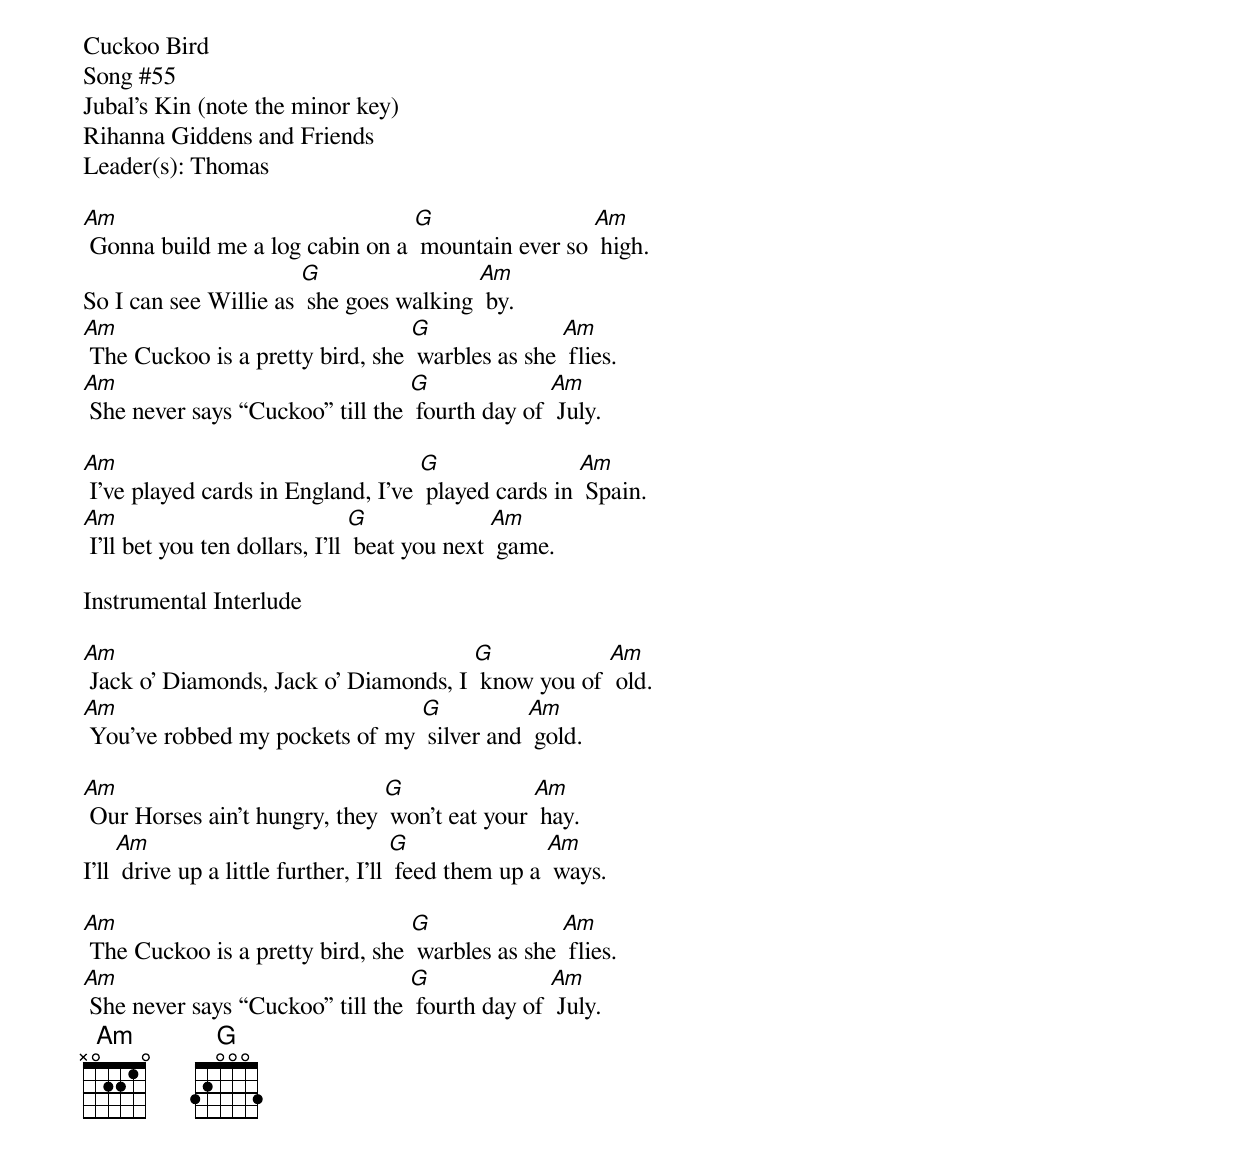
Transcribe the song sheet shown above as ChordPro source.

Cuckoo Bird
Song #55
Jubal’s Kin (note the minor key)
Rihanna Giddens and Friends
Leader(s): Thomas

[Am] Gonna build me a log cabin on a [G] mountain ever so [Am] high.
So I can see Willie as [G] she goes walking [Am] by.
[Am] The Cuckoo is a pretty bird, she [G] warbles as she [Am] flies.
[Am] She never says “Cuckoo” till the [G] fourth day of [Am] July.

[Am] I’ve played cards in England, I’ve [G] played cards in [Am] Spain.
[Am] I’ll bet you ten dollars, I’ll [G] beat you next [Am] game.

Instrumental Interlude

[Am] Jack o’ Diamonds, Jack o’ Diamonds, I [G] know you of [Am] old.
[Am] You’ve robbed my pockets of my [G] silver and [Am] gold.

[Am] Our Horses ain’t hungry, they [G] won’t eat your [Am] hay.
I’ll [Am] drive up a little further, I’ll [G] feed them up a [Am] ways.

[Am] The Cuckoo is a pretty bird, she [G] warbles as she [Am] flies.
[Am] She never says “Cuckoo” till the [G] fourth day of [Am] July.
